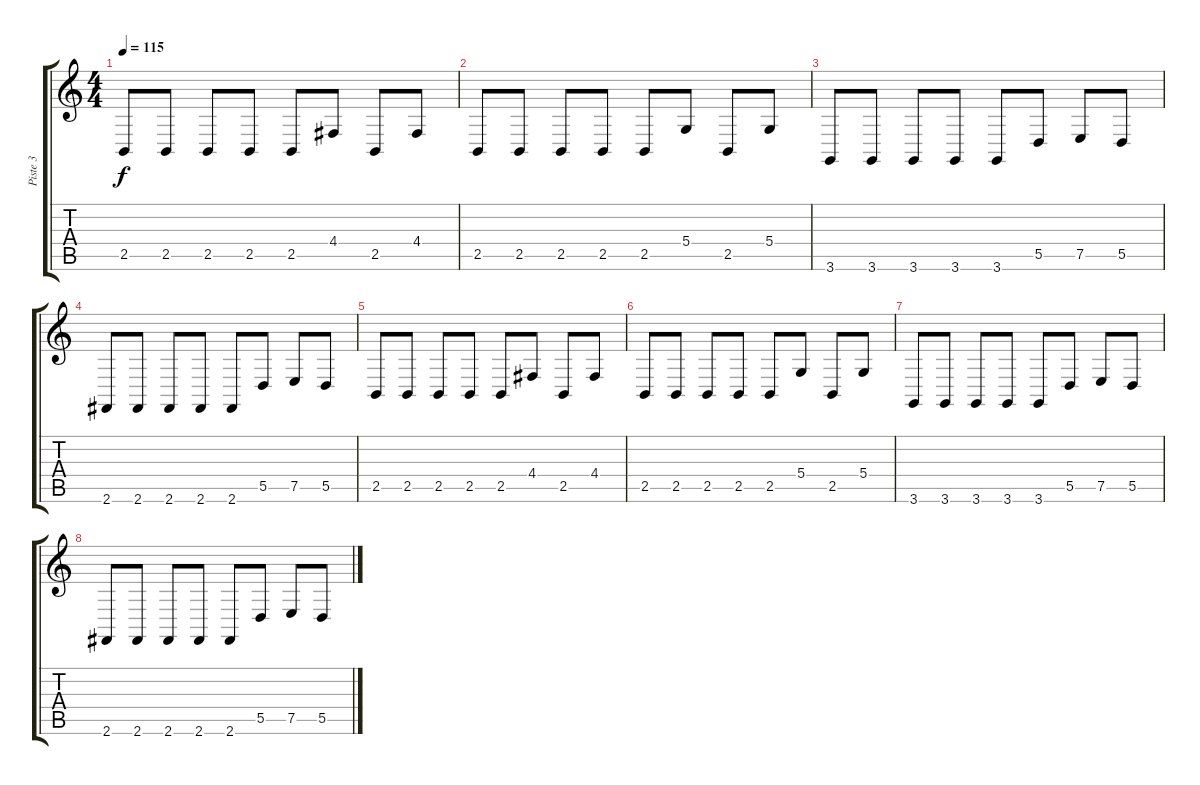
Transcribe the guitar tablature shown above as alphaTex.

\track ("Piste 3" "Piste 3") {instrument vibraphone}
\staff {score tabs}
\tuning (E4 B3 G3 D3 A2 E2) {hide}
\ts (4 4)
\tempo 115
\clef g2
\ks c
2.5.8{dy f} 2.5.8 2.5.8 2.5.8 2.5.8 4.4.8 2.5.8 4.4.8 |
2.5.8 2.5.8 2.5.8 2.5.8 2.5.8 5.4.8 2.5.8 5.4.8 |
3.6.8 3.6.8 3.6.8 3.6.8 3.6.8 5.5.8 7.5.8 5.5.8 |
2.6.8 2.6.8 2.6.8 2.6.8 2.6.8 5.5.8 7.5.8 5.5.8 |
2.5.8 2.5.8 2.5.8 2.5.8 2.5.8 4.4.8 2.5.8 4.4.8 |
2.5.8 2.5.8 2.5.8 2.5.8 2.5.8 5.4.8 2.5.8 5.4.8 |
3.6.8 3.6.8 3.6.8 3.6.8 3.6.8 5.5.8 7.5.8 5.5.8 |
2.6.8 2.6.8 2.6.8 2.6.8 2.6.8 5.5.8 7.5.8 5.5.8
